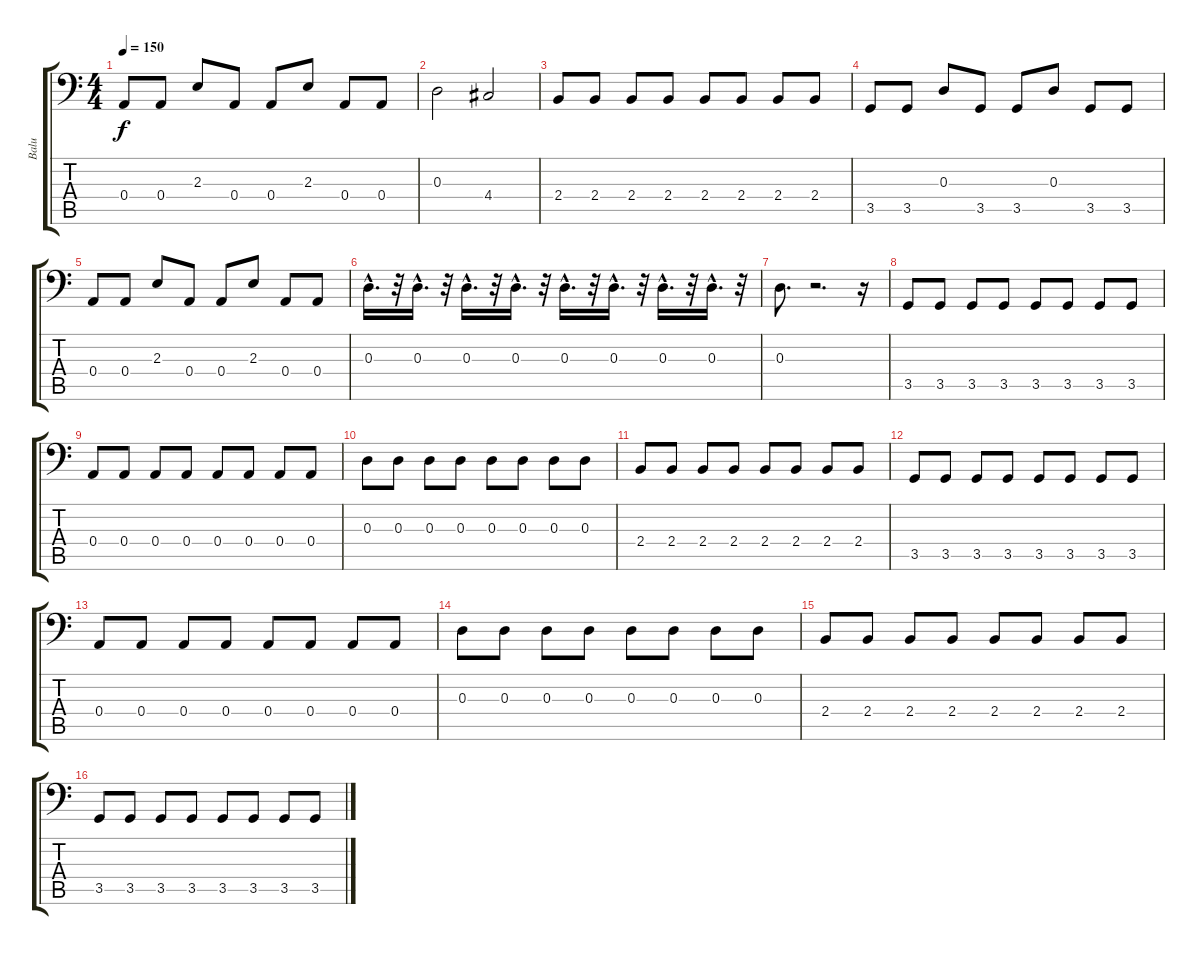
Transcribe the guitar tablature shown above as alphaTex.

\track ("Balu" "Balu") {instrument electricbasspick}
\staff {score tabs}
\tuning (C3 G2 D2 A1 E1 B0) {hide}
\ts (4 4)
\tempo 150
\clef f4
\ks c
0.4.8{dy f} 0.4.8 2.3.8 0.4.8 0.4.8 2.3.8 0.4.8 0.4.8 |
0.3.2 4.4.2 |
2.4.8 2.4.8 2.4.8 2.4.8 2.4.8 2.4.8 2.4.8 2.4.8 |
3.5.8 3.5.8 0.3.8 3.5.8 3.5.8 0.3.8 3.5.8 3.5.8 |
0.4.8 0.4.8 2.3.8 0.4.8 0.4.8 2.3.8 0.4.8 0.4.8 |
0.3{hac}.16{d} r.32 0.3{hac}.16{d} r.32 0.3{hac}.16{d} r.32 0.3{hac}.16{d} r.32 0.3{hac}.16{d} r.32 0.3{hac}.16{d} r.32 0.3{hac}.16{d} r.32 0.3{hac}.16{d} r.32 |
0.3.8{d} r.2{d} r.16 |
3.5.8 3.5.8 3.5.8 3.5.8 3.5.8 3.5.8 3.5.8 3.5.8 |
0.4.8 0.4.8 0.4.8 0.4.8 0.4.8 0.4.8 0.4.8 0.4.8 |
0.3.8 0.3.8 0.3.8 0.3.8 0.3.8 0.3.8 0.3.8 0.3.8 |
2.4.8 2.4.8 2.4.8 2.4.8 2.4.8 2.4.8 2.4.8 2.4.8 |
3.5.8 3.5.8 3.5.8 3.5.8 3.5.8 3.5.8 3.5.8 3.5.8 |
0.4.8 0.4.8 0.4.8 0.4.8 0.4.8 0.4.8 0.4.8 0.4.8 |
0.3.8 0.3.8 0.3.8 0.3.8 0.3.8 0.3.8 0.3.8 0.3.8 |
2.4.8 2.4.8 2.4.8 2.4.8 2.4.8 2.4.8 2.4.8 2.4.8 |
3.5.8 3.5.8 3.5.8 3.5.8 3.5.8 3.5.8 3.5.8 3.5.8
